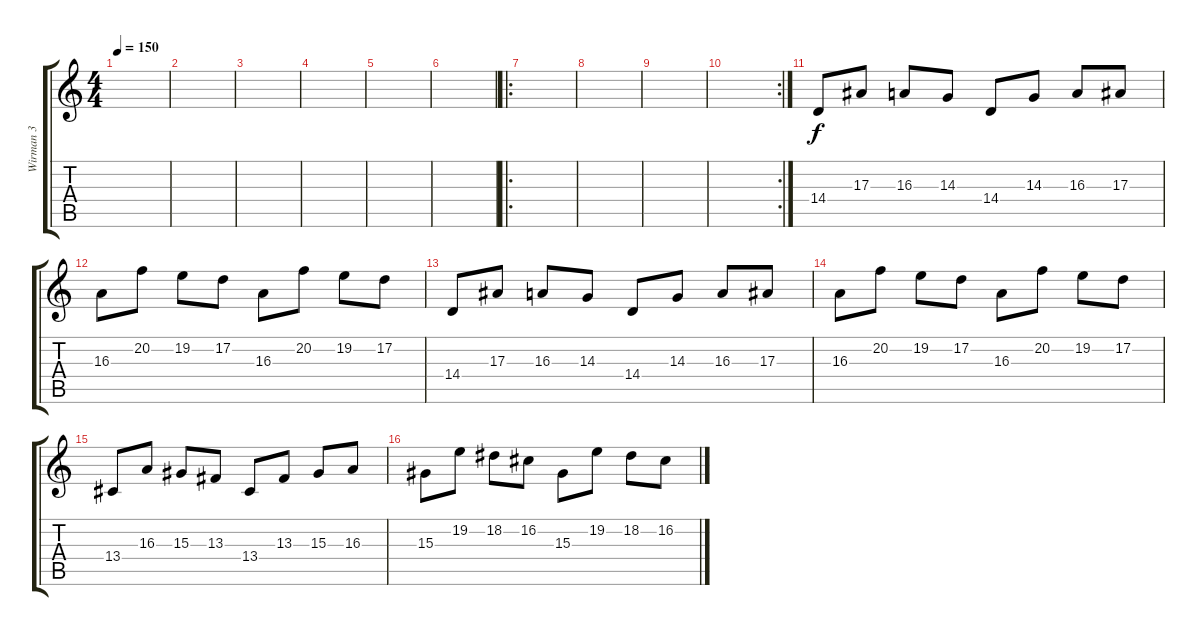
\track ("Wirman 3" "Wirman 3") {instrument fx5brightness}
\staff {score tabs}
\tuning (D4 A3 F3 C3 G2 D2) {hide}
\ts (4 4)
\tempo 150
\clef g2
\ks c
|
|
|
|
|
|
\ro
|
|
|
\rc 2
|
14.4.8 17.3.8 16.3.8 14.3.8 14.4.8 14.3.8 16.3.8 17.3.8 |
16.3.8 20.2.8 19.2.8 17.2.8 16.3.8 20.2.8 19.2.8 17.2.8 |
14.4.8 17.3.8 16.3.8 14.3.8 14.4.8 14.3.8 16.3.8 17.3.8 |
16.3.8 20.2.8 19.2.8 17.2.8 16.3.8 20.2.8 19.2.8 17.2.8 |
13.4.8 16.3.8 15.3.8 13.3.8 13.4.8 13.3.8 15.3.8 16.3.8 |
15.3.8 19.2.8 18.2.8 16.2.8 15.3.8 19.2.8 18.2.8 16.2.8
